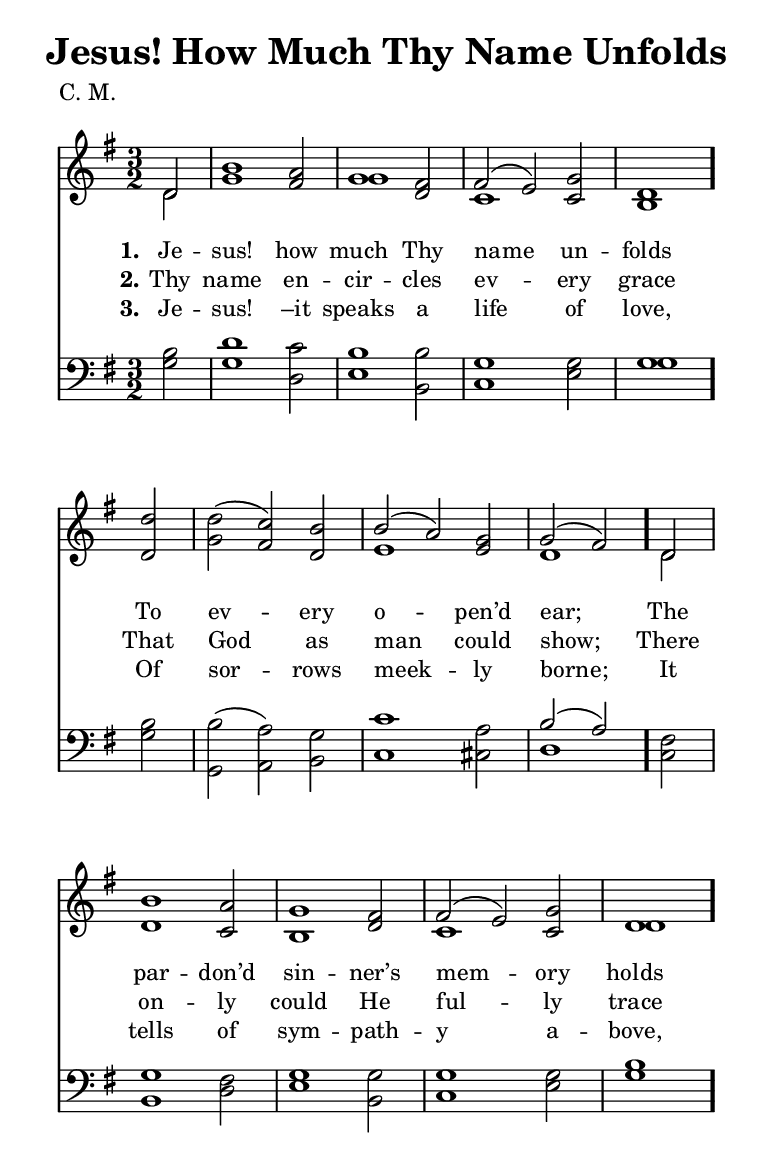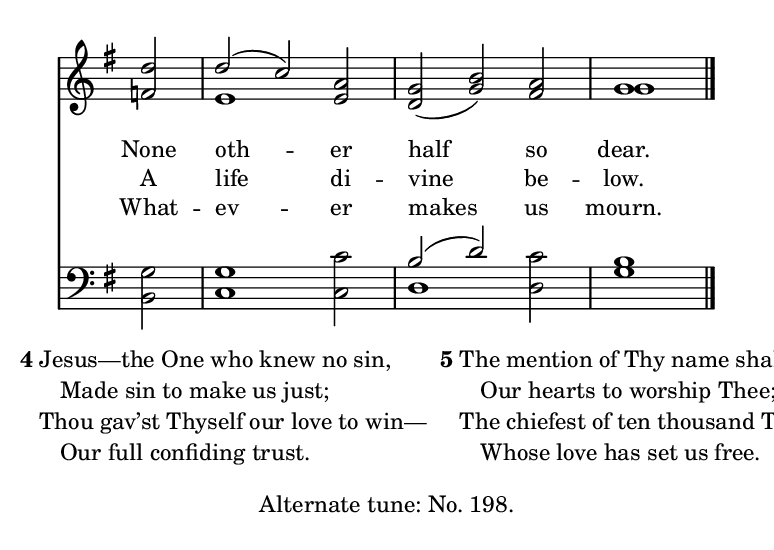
\include "common/global.ily"
\paper {
  \include "common/paper.ily"
  ragged-last-bottom = ##t
  system-count = #(cond (is-eogsized 2) (#t #f))
  score-markup-spacing.padding = 2
  score-markup-spacing.basic-distance = 2
}

\header{
  hymnnumber = "165"
  title = "Jesus! How Much Thy Name Unfolds"
  tunename = ""
  meter = "C. M."
  %copyright = ""
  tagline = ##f
}

global = {
  \include "common/overrides.ily"
  \override Staff.TimeSignature.style = #'numbered
  \time 3/2
  \override Score.MetronomeMark.transparent = ##t % hide all fermata changes too
  \tempo 2=90
  \key g \major
  \partial 2
  \autoBeamOff
}

notesSoprano = {
\global
\relative c' {

  d2 | b'1 a2 | g1 fis2 | fis( e) g | d1
  d'2 | d( c) b | b( a) g | g( fis)
  d2 | b'1 a2 | g1 fis2 | fis( e) g | d1
  d'2 | d( c) a | g( b) a | g1

  \bar "|."

}
}

notesAlto = {
\global
\relative e' {

  d2 | g1 fis2 | g1 d2 | c1 c2 | b1
  d2 | g( fis) d | e1 e2 | d1
  d2 | d1 c2 b1 d2 | c1 c2 | d1
  f2 | e1 e2 | d( g) fis | g1

}
}

notesTenor = {
\global
\relative a {

  b2 | d1 c2 b1 b2 | g1 g2 | g1
  b2 | b( a) g | c1 a2 | b( a)
  fis2 | g1 fis2 g1 g2 | g1 g2 | b1
  g2 | g1 c2 | b( d) c | b1

}
}

notesBass = {
\global
\relative f {

  g2 | g1 d2 | e1 b2 | c1 e2 | g1
  g2 | g,( a) b | c1 cis2 | d1
  c2 | b1 d2 | e1 b2 | c1 e2 | g1
  b,2 | c1 c2 | d1 d2 | g1

}
}

wordsA = \lyricmode {
\set stanza = "1."

Je -- sus! how much Thy name un -- folds \bar "."
To ev -- ery o -- pen’d ear; \bar "."
The par -- don’d sin -- ner’s mem -- ory holds \bar "."
None oth -- er half so dear. \bar "."

}

wordsB = \lyricmode {
\set stanza = "2."

Thy name en -- cir -- cles ev -- ery grace
That God as man could show;
There on -- ly could He ful -- ly trace
A life di -- vine be -- low.

}

wordsC = \lyricmode {
\set stanza = "3."

Je -- sus! –it speaks a life of love,
Of sor -- rows meek -- ly borne;
It tells of sym -- path -- y a -- bove,
What -- ev -- er makes us mourn.

}

wordsD = \markuplist {

\line { Jesus—the One who knew no sin, }
\line { { \hspace #2 } Made sin to make us just; }
\line { Thou gav’st Thyself our love to win— }
\line { { \hspace #2 } Our full confiding trust. }

}

wordsE = \markuplist {

\line { The mention of Thy name shall bow }
\line { { \hspace #2 } Our hearts to worship Thee; }
\line { The chiefest of ten thousand Thou, }
\line { { \hspace #2 } Whose love has set us free. }

}

\score {
  \context ChoirStaff <<
    \context Staff = upper <<
      \set Staff.autoBeaming = ##f
      \set ChoirStaff.systemStartDelimiter = #'SystemStartBar
      \set ChoirStaff.printPartCombineTexts = ##f
      \partcombine #'(2 . 9) \notesSoprano \notesAlto
      \context NullVoice = sopranos { \voiceOne << \notesSoprano >> }
      \context NullVoice = altos { \voiceTwo << \notesAlto >> }
      \context Lyrics = one   \lyricsto sopranos \wordsA
      \context Lyrics = two   \lyricsto sopranos \wordsB
      \context Lyrics = three \lyricsto sopranos \wordsC
    >>
    \context Staff = men <<
      \set Staff.autoBeaming = ##f
      \clef bass
      \set ChoirStaff.printPartCombineTexts = ##f
      \partcombine #'(2 . 9) \notesTenor \notesBass
      \context NullVoice = tenors { \voiceOne << \notesTenor >> }
      \context NullVoice = basses { \voiceTwo << \notesBass >> }
    >>
  >>
  \layout {
    \include "common/layout.ily"
  }
  \midi{
    \include "common/midi.ily"
  }
}

\noPageBreak

\markup { \fill-line {
  \hspace #0.1
  \line{ \bold 4 \column { \wordsD } }
  \hspace #0.1
  \line{ \bold 5 \column { \wordsE } }
  \hspace #0.1
} }

\noPageBreak

\markup { \vspace #2 \fill-line { \raise #2 \line { Alternate tune: No. 198. } } }

\version "2.19.49"  % necessary for upgrading to future LilyPond versions.

% vi:set et ts=2 sw=2 ai nocindent syntax=lilypond:
